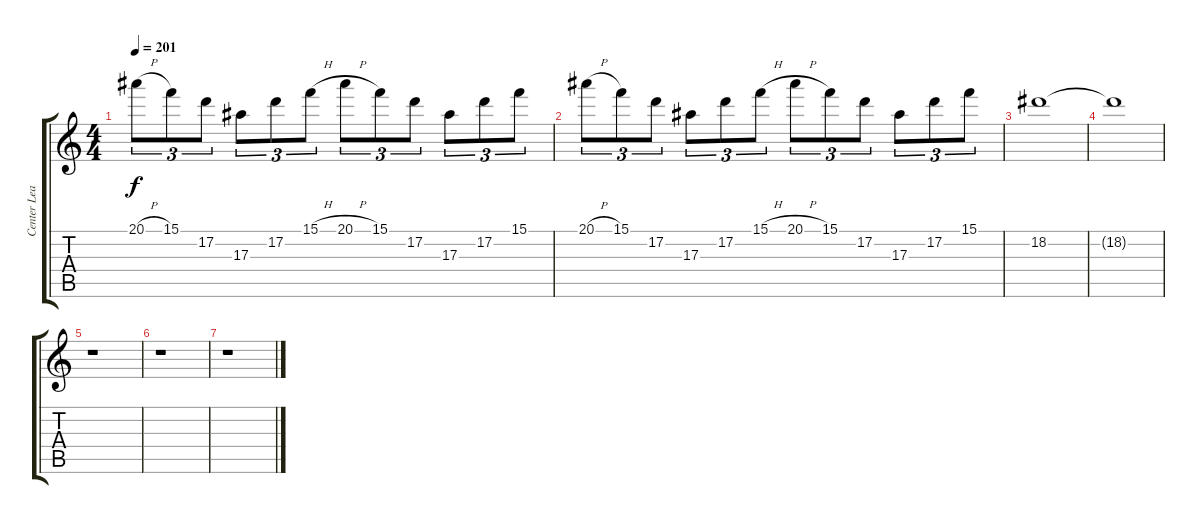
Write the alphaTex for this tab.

\track ("Center Lead 2" "Center Lea") {instrument overdrivenguitar}
\staff {score tabs}
\tuning (D4 A3 F3 C3 G2 C2) {hide}
\ts (4 4)
\tempo 201
\clef g2
\ks aminor
20.1{h}.8{tu (3 2) dy f} 15.1.8{tu (3 2)} 17.2.8{tu (3 2)} 17.3.8{tu (3 2)} 17.2.8{tu (3 2)} 15.1{h}.8{tu (3 2)} 20.1{h}.8{tu (3 2)} 15.1.8{tu (3 2)} 17.2.8{tu (3 2)} 17.3.8{tu (3 2)} 17.2.8{tu (3 2)} 15.1.8{tu (3 2)} |
20.1{h}.8{tu (3 2)} 15.1.8{tu (3 2)} 17.2.8{tu (3 2)} 17.3.8{tu (3 2)} 17.2.8{tu (3 2)} 15.1{h}.8{tu (3 2)} 20.1{h}.8{tu (3 2)} 15.1.8{tu (3 2)} 17.2.8{tu (3 2)} 17.3.8{tu (3 2)} 17.2.8{tu (3 2)} 15.1.8{tu (3 2)} |
18.2.1 |
18.2{t}.1 |
r.1 |
r.1 |
r.1
